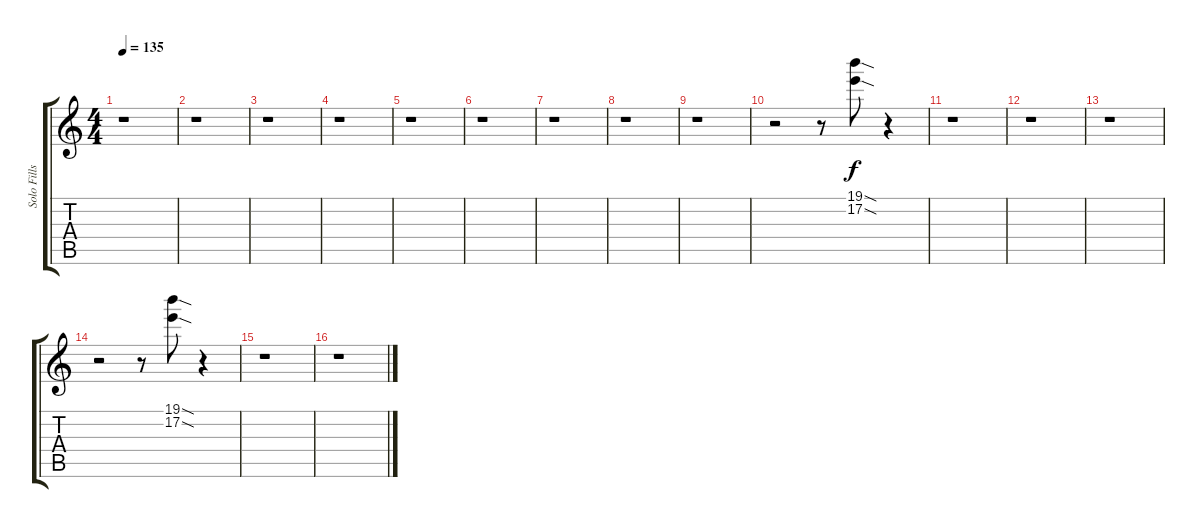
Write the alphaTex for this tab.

\track ("Solo Fills" "Solo Fills") {instrument distortionguitar}
\staff {score tabs}
\tuning (E4 B3 G3 D3 A2 E2) {hide}
\ts (4 4)
\tempo 135
\clef g2
\ks c
r.1{dy f} |
r.1 |
r.1 |
r.1 |
r.1 |
r.1 |
r.1 |
r.1 |
r.1 |
r.2 r.8 (19.1{sod} 17.2{sod}).8 r.4 |
r.1 |
r.1 |
r.1 |
r.2 r.8 (19.1{sod} 17.2{sod}).8 r.4 |
r.1 |
r.1
